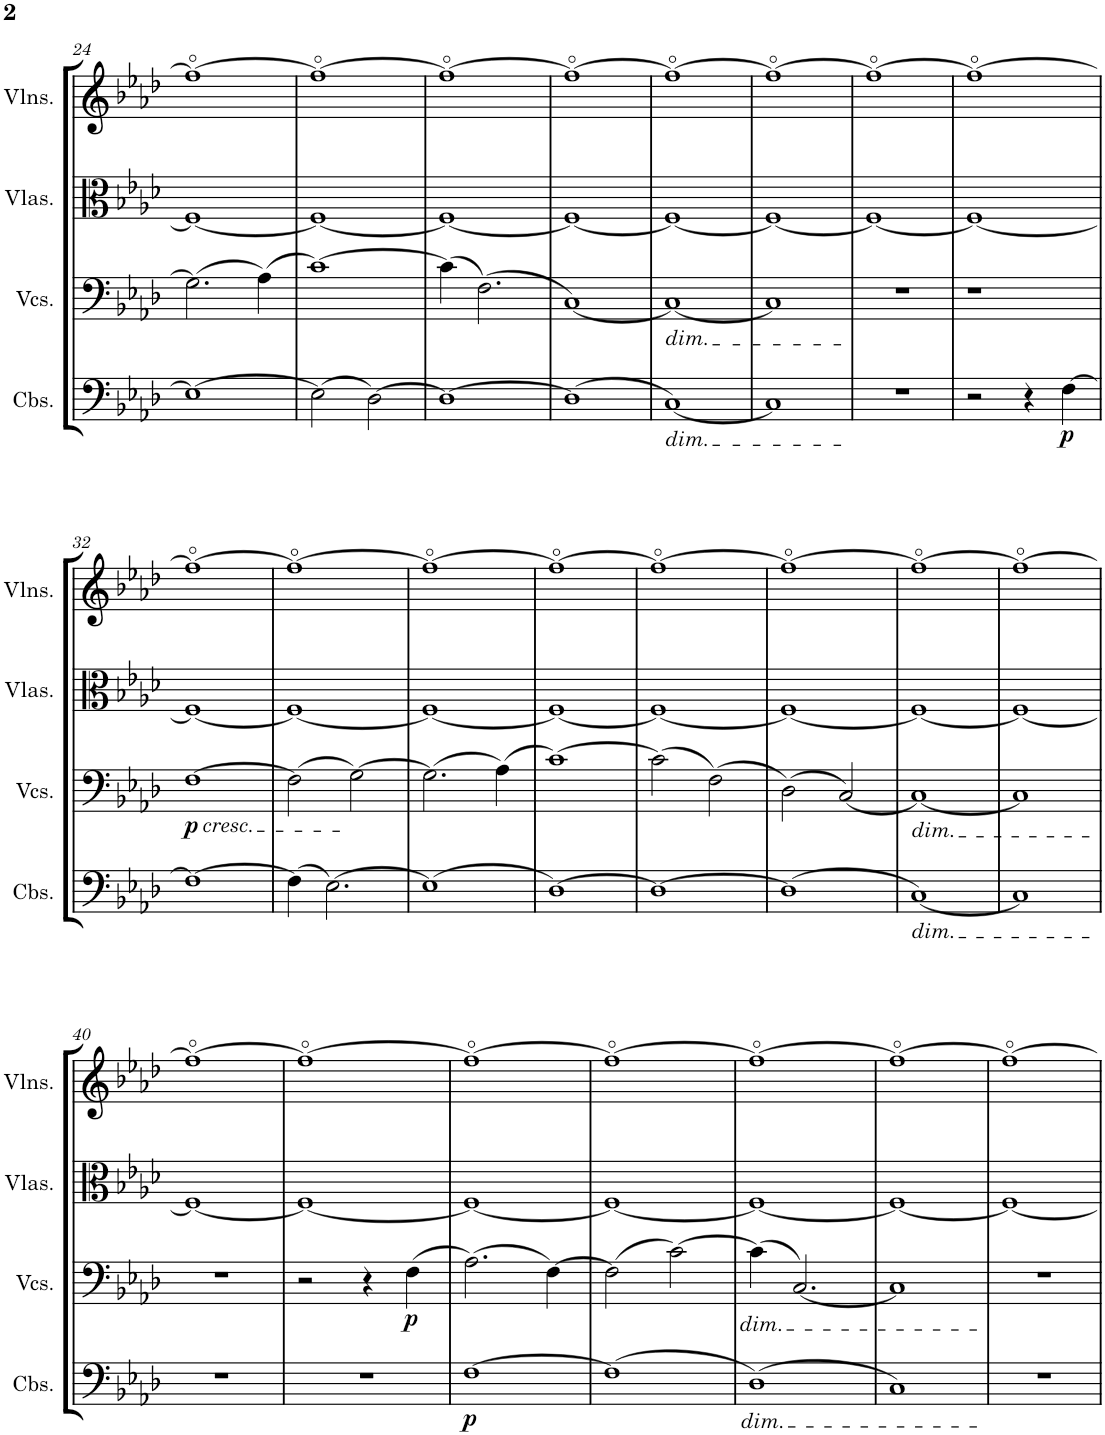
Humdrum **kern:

**kern	**dynam	**kern	**dynam	**kern	**kern
*part4	*part4	*part3	*part3	*part2	*part1
*staff4	*staff4	*staff3	*staff3	*staff2	*staff1
*I"Contrabasses	*	*I"Violoncellos	*	*I"Violas	*I"Violins
*I'Cbs.	*	*I'Vcs.	*	*I'Vlas.	*I'Vlns.
!!LO:PB:g=z
*clefF4	*	*clefF4	*	*clefC3	*clefG2
*Trd7c12	*	*	*	*	*
*k[b-e-a-d-]	*	*k[b-e-a-d-]	*	*k[b-e-a-d-]	*k[b-e-a-d-]
*M4/4	*	*M4/4	*	*M4/4	*M4/4
=24	=24	=24	=24	=24	=24
1E-_	.	(2.G\]	.	1F_	1ff_
.	.	(4A-\)	.	.	.
=25	=25	=25	=25	=25	=25
(2E-\]	.	[1c)	.	1F_	1ff_
[2D-\)	.	.	.	.	.
=26	=26	=26	=26	=26	=26
1D-_	.	(4c\]	.	1F_	1ff_
.	.	(2.F\)	.	.	.
=27	=27	=27	=27	=27	=27
(1D-]	.	[1C)	.	1F_	1ff_
=28	=28	=28	=28	=28	=28
!	!	!LO:TX:b:i:t=dim.	!	!	!
!LO:TX:b:i:t=dim.	!	!	!	!	!
[1C)	.	1C_	.	1F_	1ff_
=29	=29	=29	=29	=29	=29
1C]	.	1C]	.	1F_	1ff_
=30	=30	=30	=30	=30	=30
1r	.	1r	.	1F_	1ff_
=31	=31	=31	=31	=31	=31
2r	.	1r	.	1F_	1ff_
4r	.	.	.	.	.
!	!LO:DY:b	!	!	!	!
[4F\	p	.	.	.	.
!!LO:LB:g=z
=32	=32	=32	=32	=32	=32
!	!	!LO:TX:b:i:t=cresc.	!	!	!
!	!	!	!LO:DY:b	!	!
1F_	.	[1F	p	1F_	1ff_
=33	=33	=33	=33	=33	=33
(4F\]	.	(2F\]	.	1F_	1ff_
[2.E-\)	.	.	.	.	.
.	.	[2G\)	.	.	.
=34	=34	=34	=34	=34	=34
(1E-]	.	(2.G\]	.	1F_	1ff_
.	.	(4A-\)	.	.	.
=35	=35	=35	=35	=35	=35
[1D-)	.	[1c)	.	1F_	1ff_
=36	=36	=36	=36	=36	=36
1D-_	.	(2c\]	.	1F_	1ff_
.	.	(2F\)	.	.	.
=37	=37	=37	=37	=37	=37
(1D-]	.	(2D-\)	.	1F_	1ff_
.	.	[2C/)	.	.	.
=38	=38	=38	=38	=38	=38
!	!	!LO:TX:b:i:t=dim.	!	!	!
!LO:TX:b:i:t=dim.	!	!	!	!	!
[1C)	.	1C_	.	1F_	1ff_
=39	=39	=39	=39	=39	=39
1C]	.	1C]	.	1F_	1ff_
!!LO:LB:g=z
=40	=40	=40	=40	=40	=40
1r	.	1r	.	1F_	1ff_
=41	=41	=41	=41	=41	=41
1r	.	2r	.	1F_	1ff_
.	.	4r	.	.	.
!	!	!	!LO:DY:b	!	!
.	.	(4F\	p	.	.
=42	=42	=42	=42	=42	=42
!	!LO:DY:b	!	!	!	!
[1F	p	(2.A-\)	.	1F_	1ff_
.	.	[4F\)	.	.	.
=43	=43	=43	=43	=43	=43
(1F]	.	(2F\]	.	1F_	1ff_
.	.	[2c\)	.	.	.
=44	=44	=44	=44	=44	=44
!	!	!LO:TX:b:i:t=dim.	!	!	!
!LO:TX:b:i:t=dim.	!	!	!	!	!
(1D-)	.	(4c\]	.	1F_	1ff_
.	.	[2.C/)	.	.	.
=45	=45	=45	=45	=45	=45
1C)	.	1C]	.	1F_	1ff_
=46	=46	=46	=46	=46	=46
1r	.	1r	.	1F_	1ff_
=	=	=	=	=	=
*-	*-	*-	*-	*-	*-
